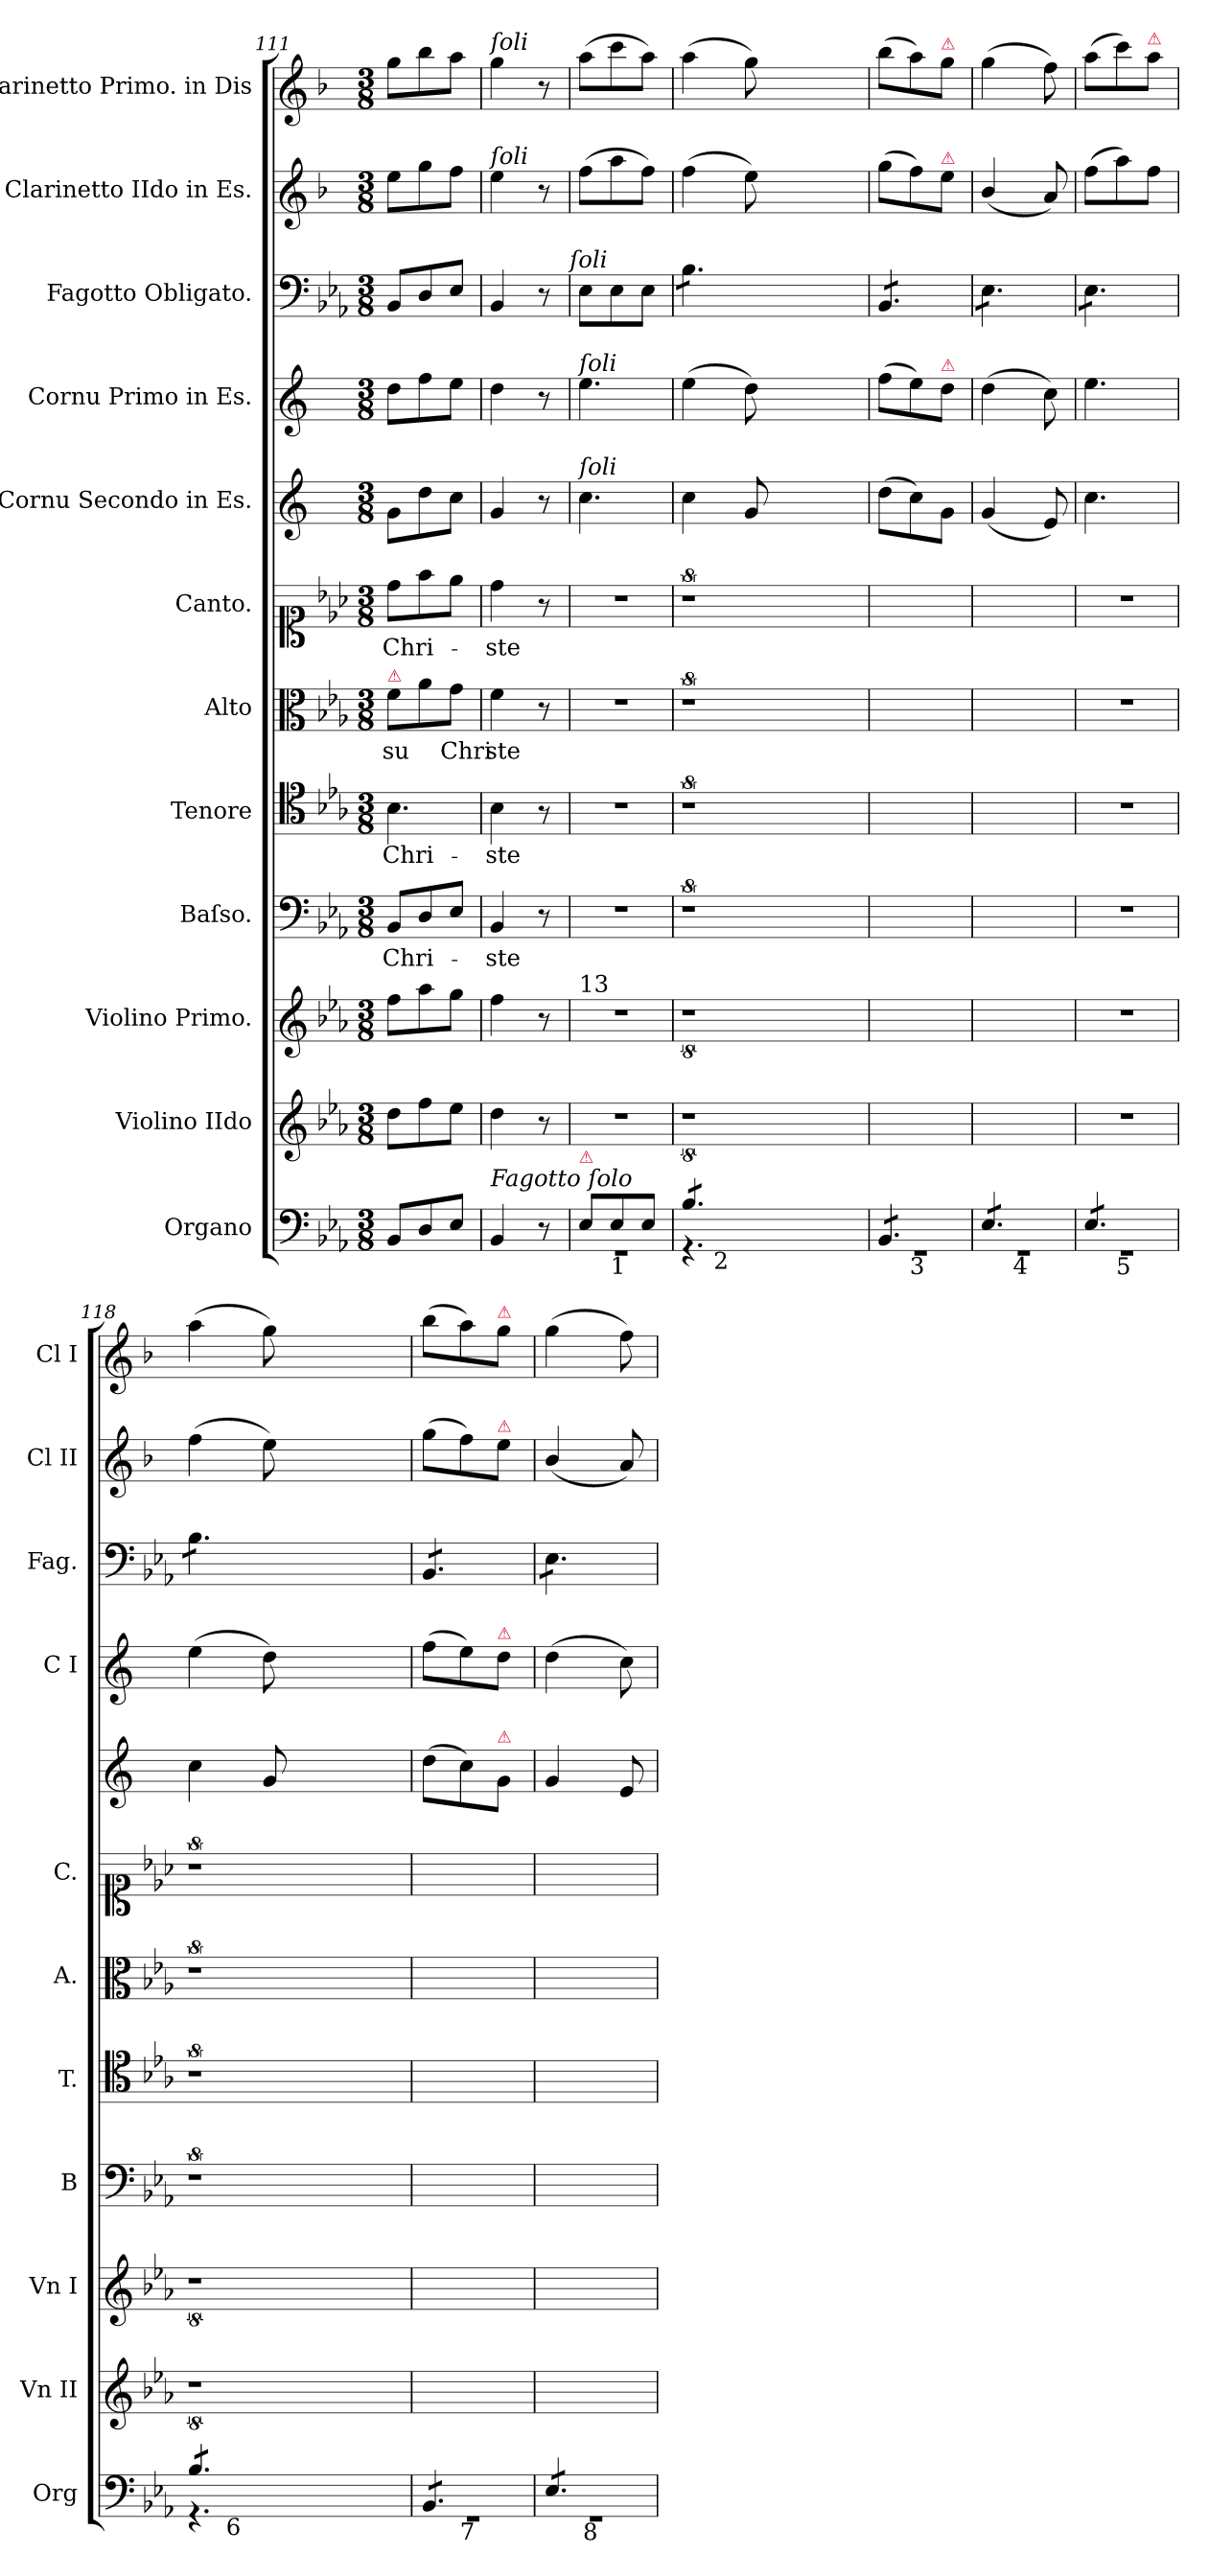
**kern	**kern	**kern	**kern	**text	**kern	**text	**kern	**text	**kern	**text	**kern	**kern	**kern	**kern	**kern
*part12	*part11	*part10	*part9	*part9	*part8	*part8	*part7	*part7	*part6	*part6	*part5	*part4	*part3	*part2	*part1
*staff12	*staff11	*staff10	*staff9	*staff9	*staff8	*staff8	*staff7	*staff7	*staff6	*staff6	*staff5	*staff4	*staff3	*staff2	*staff1
*I"Organo	*I"Violino IIdo	*I"Violino Primo.	*I"Baſso.	*	*I"Tenore	*	*I"Alto	*	*I"Canto.	*	*I"Cornu Secondo in Es.	*I"Cornu Primo in Es.	*I"Fagotto Obligato.	*I"Clarinetto IIdo in Es.	*I"Clarinetto Primo. in Dis
*I'Org	*I'Vn II	*I'Vn I	*I'B	*	*I'T.	*	*I'A.	*	*I'C.	*	*	*I'C I	*I'Fag.	*I'Cl II	*I'Cl I
*clefF4	*clefG2	*clefG2	*clefF4	*	*clefC4	*	*clefC3	*	*clefC1	*	*clefG2	*clefG2	*clefF4	*clefG2	*clefG2
*	*	*	*	*	*	*	*	*	*	*	*ITrd5c9	*ITrd5c9	*	*ITrd1c2	*ITrd1c2
*k[b-e-a-]	*k[b-e-a-]	*k[b-e-a-]	*k[b-e-a-]	*	*k[b-e-a-]	*	*k[b-e-a-]	*	*k[b-e-a-]	*	*k[b-e-a-]	*k[b-e-a-]	*k[b-e-a-]	*k[b-e-a-]	*k[b-e-a-]
*M3/8	*M3/8	*M3/8	*M3/8	*	*M3/8	*	*M3/8	*	*M3/8	*	*M3/8	*M3/8	*M3/8	*M3/8	*M3/8
=111	=111	=111	=111	=111	=111	=111	=111	=111	=111	=111	=111	=111	=111	=111	=111
!	!	!	!	!	!	!	!LO:TX:a:color=crimson:t=⚠	!	!	!	!	!	!	!	!
8BB-/L	8dd\L	8ff\L	8BB-/L	Chri-	4.B-\	Chri-	8f\L	-su	8dd\L	Chri-	8B-\L	8f\L	8BB-/L	8dd\L	8ff\L
8D/	8ff\	8aa-\	8D/	.	.	.	8a-\	.	8ff\	.	8f\	8a-\	8D/	8ff\	8aa-\
8E-/J	8ee-\J	8gg\J	8E-/J	.	.	.	8g\J	Chri-	8ee-\J	.	8e-\J	8g\J	8E-/J	8ee-\J	8gg\J
=112	=112	=112	=112	=112	=112	=112	=112	=112	=112	=112	=112	=112	=112	=112	=112
!	!	!	!	!	!	!	!	!	!	!	!	!	!	!	!LO:TX:a:i:t=ſoli
!	!	!	!	!	!	!	!	!	!	!	!	!	!	!LO:TX:a:i:t=ſoli	!
!LO:TX:a:i:t=Fagotto ſolo	!	!	!	!	!	!	!	!	!	!	!	!	!	!	!
4BB-/	4dd\	4ff\	4BB-/	-ste	4B-\	-ste	4f\	-ste	4dd\	-ste	4B-/	4f\	4BB-/	4dd\	4ff\
8r	8r	8r	8r	.	8r	.	8r	.	8r	.	8r	8r	8r	8r	8r
!	!	!	!	!	!	!	!	!	!	!	!	!	!LO:TX:a:i:t=ſoli	!	!
=113	=113	=113	=113	=113	=113	=113	=113	=113	=113	=113	=113	=113	=113	=113	=113
*^	*	*	*	*	*	*	*	*	*	*	*	*	*	*	*
!	!	!	!	!	!	!	!	!	!	!	!	!	!LO:TX:a:i:t=ſoli	!	!	!
!	!	!	!	!	!	!	!	!	!	!	!	!LO:TX:a:i:t=ſoli	!	!	!	!
!	!	!	!LO:TX:a:t=13	!	!	!	!	!	!	!	!	!	!	!	!	!
!LO:TX:a:color=crimson:t=⚠	!	!	!	!	!	!	!	!	!	!	!	!	!	!	!	!
8E-!/L	4.rGG	4.r	4.r	4.r	.	4.r	.	4.r	.	4.r	.	4.e-\	4.g\	8E-\L	(>8ee-\L	(>8gg\L
!LO:TX:b:t=1	!	!	!	!	!	!	!	!	!	!	!	!	!	!	!	!
8E-!/	.	.	.	.	.	.	.	.	.	.	.	.	.	8E-\	8gg\	8bb-\
8E-!/J	.	.	.	.	.	.	.	.	.	.	.	.	.	8E-\J	8ee-\J)	8gg\J)
=114	=114	=114	=114	=114	=114	=114	=114	=114	=114	=114	=114	=114	=114	=114	=114	=114
*	*^	*	*	*	*	*	*	*	*	*	*	*	*	*	*	*
*tremolo	*	*	*	*	*	*	*	*	*	*	*	*	*	*	*	*	*
*	*	*	*	*	*	*	*	*	*	*	*	*	*	*	*tremolo	*	*
8B-!/L	4.rGG	8ryy	8%9r	8%9r	8%9r	.	8%9r	.	8%9r	.	8%9r	.	4e-\	(>4g\	8B-\L	(>4ee-\	(>4gg\
!	!	!LO:TX:b:t=2	!	!	!	!	!	!	!	!	!	!	!	!	!	!	!
8B-!/	.	1ryy	.	.	.	.	.	.	.	.	.	.	.	.	8B-\	.	.
8B-!/J	.	.	.	.	.	.	.	.	.	.	.	.	8B-/	8f\)	8B-\J	8dd\)	8ff\)
2.ryy	2.ryy	.	.	.	.	.	.	.	.	.	.	.	2.ryy	2.ryy	2.ryy	2.ryy	2.ryy
=115	=115	=115	=115	=115	=115	=115	=115	=115	=115	=115	=115	=115	=115	=115	=115	=115	=115
8BB-!/L	4.rGG	8ryy	4.ryy	4.ryy	4.ryy	.	4.ryy	.	4.ryy	.	4.ryy	.	(>8f\L	(>8a-\L	8BB-/L	(>8ff\L	(>8aa-\L
!	!	!LO:TX:b:t=3	!	!	!	!	!	!	!	!	!	!	!	!	!	!	!
8BB-!/	.	4ryy	.	.	.	.	.	.	.	.	.	.	8e-\)	8g\)	8BB-/	8ee-\)	8gg\)
!	!	!	!	!	!	!	!	!	!	!	!	!	!	!	!	!	!LO:TX:a:color=crimson:t=⚠
!	!	!	!	!	!	!	!	!	!	!	!	!	!	!	!	!LO:TX:a:color=crimson:t=⚠	!
!	!	!	!	!	!	!	!	!	!	!	!	!	!	!LO:TX:a:color=crimson:t=⚠	!	!	!
8BB-!/J	.	.	.	.	.	.	.	.	.	.	.	.	8B-\J	8f\J	8BB-/J	8dd\J	8ff\J
=116	=116	=116	=116	=116	=116	=116	=116	=116	=116	=116	=116	=116	=116	=116	=116	=116	=116
8E-!/L	4.rGG	8ryy	4.ryy	4.ryy	4.ryy	.	4.ryy	.	4.ryy	.	4.ryy	.	(<4B-/	(>4f\	8E-\L	(<4a-/	(>4ff\
!	!	!LO:TX:b:t=4	!	!	!	!	!	!	!	!	!	!	!	!	!	!	!
8E-!/	.	4ryy	.	.	.	.	.	.	.	.	.	.	.	.	8E-\	.	.
8E-!/J	.	.	.	.	.	.	.	.	.	.	.	.	8G/)	8e-\)	8E-\J	8g/)	8ee-\)
=117	=117	=117	=117	=117	=117	=117	=117	=117	=117	=117	=117	=117	=117	=117	=117	=117	=117
8E-!/L	4.rGG	8ryy	4.r	4.r	4.r	.	4.r	.	4.r	.	4.r	.	4.e-\	4.g\	8E-\L	(>8ee-\L	(>8gg\L
!	!	!LO:TX:b:t=5	!	!	!	!	!	!	!	!	!	!	!	!	!	!	!
8E-!/	.	4ryy	.	.	.	.	.	.	.	.	.	.	.	.	8E-\	8gg\)	8bb-\)
!	!	!	!	!	!	!	!	!	!	!	!	!	!	!	!	!	!LO:TX:a:color=crimson:t=⚠
8E-!/J	.	.	.	.	.	.	.	.	.	.	.	.	.	.	8E-\J	8ee-\J	8gg\J
=118	=118	=118	=118	=118	=118	=118	=118	=118	=118	=118	=118	=118	=118	=118	=118	=118	=118
8B-!/L	4.rGG	8ryy	8%9r	8%9r	8%9r	.	8%9r	.	8%9r	.	8%9r	.	4e-\	(>4g\	8B-\L	(>4ee-\	(>4gg\
!	!	!LO:TX:b:t=6	!	!	!	!	!	!	!	!	!	!	!	!	!	!	!
8B-!/	.	1ryy	.	.	.	.	.	.	.	.	.	.	.	.	8B-\	.	.
8B-!/J	.	.	.	.	.	.	.	.	.	.	.	.	8B-/	8f\)	8B-\J	8dd\)	8ff\)
2.ryy	2.ryy	.	.	.	.	.	.	.	.	.	.	.	2.ryy	2.ryy	2.ryy	2.ryy	2.ryy
=119	=119	=119	=119	=119	=119	=119	=119	=119	=119	=119	=119	=119	=119	=119	=119	=119	=119
8BB-!/L	4.rGG	8ryy	4.ryy	4.ryy	4.ryy	.	4.ryy	.	4.ryy	.	4.ryy	.	(>8f\L	(>8a-\L	8BB-/L	(>8ff\L	(>8aa-\L
!	!	!LO:TX:b:t=7	!	!	!	!	!	!	!	!	!	!	!	!	!	!	!
8BB-!/	.	4ryy	.	.	.	.	.	.	.	.	.	.	8e-\)	8g\)	8BB-/	8ee-\)	8gg\)
!	!	!	!	!	!	!	!	!	!	!	!	!	!	!	!	!	!LO:TX:a:color=crimson:t=⚠
!	!	!	!	!	!	!	!	!	!	!	!	!	!	!	!	!LO:TX:a:color=crimson:t=⚠	!
!	!	!	!	!	!	!	!	!	!	!	!	!	!	!LO:TX:a:color=crimson:t=⚠	!	!	!
!	!	!	!	!	!	!	!	!	!	!	!	!	!LO:TX:a:color=crimson:t=⚠	!	!	!	!
8BB-!/J	.	.	.	.	.	.	.	.	.	.	.	.	8B-\J	8f\J	8BB-/J	8dd\J	8ff\J
=120	=120	=120	=120	=120	=120	=120	=120	=120	=120	=120	=120	=120	=120	=120	=120	=120	=120
8E-!/L	4.rGG	8ryy	4.ryy	4.ryy	4.ryy	.	4.ryy	.	4.ryy	.	4.ryy	.	4B-/	(>4f\	8E-\L	(<4a-/	(>4ff\
!	!	!LO:TX:b:t=8	!	!	!	!	!	!	!	!	!	!	!	!	!	!	!
8E-!/	.	4ryy	.	.	.	.	.	.	.	.	.	.	.	.	8E-\	.	.
8E-!/J	.	.	.	.	.	.	.	.	.	.	.	.	8G/	8e-\)	8E-\J	8g/)	8ee-\)
*	*	*	*	*	*	*	*	*	*	*	*	*	*	*	*Xtremolo	*	*
*Xtremolo	*	*	*	*	*	*	*	*	*	*	*	*	*	*	*	*	*
*v	*v	*v	*	*	*	*	*	*	*	*	*	*	*	*	*	*	*
=	=	=	=	=	=	=	=	=	=	=	=	=	=	=	=
*-	*-	*-	*-	*-	*-	*-	*-	*-	*-	*-	*-	*-	*-	*-	*-
